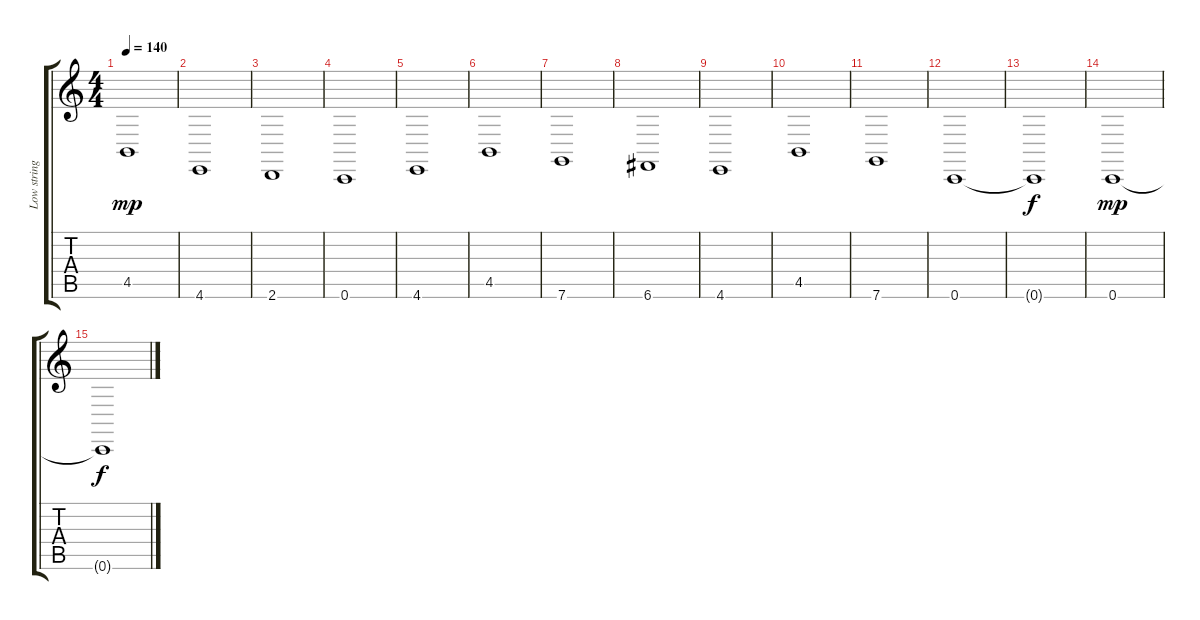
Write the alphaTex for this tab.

\track ("Low strings" "Low string") {instrument cello}
\staff {score tabs}
\tuning (D4 A3 F3 C3 G2 C2) {hide}
\ts (4 4)
\tempo 140
\clef g2
\ks c
4.5.1{dy mp} |
4.6.1 |
2.6.1 |
0.6.1 |
4.6.1 |
4.5.1 |
7.6.1 |
6.6.1 |
4.6.1 |
4.5.1 |
7.6.1 |
0.6.1 |
0.6{t}.1{dy f volume 0} |
0.6.1{dy mp} |
0.6{t}.1{dy f volume 0}
